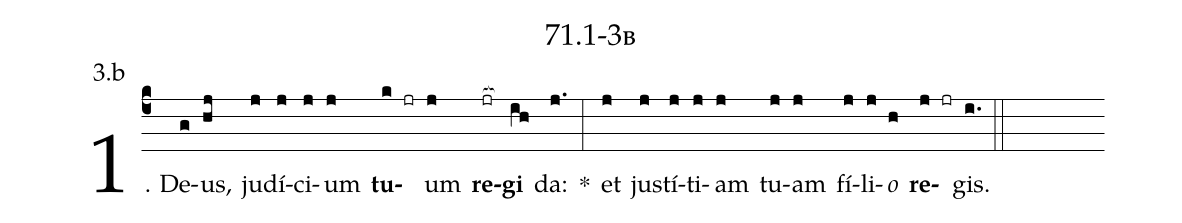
name: 71.1-3b;
annotation: 3.b;
%%
(c4)1. De(g)us,(hj) ju(j)dí(j)ci(j)um(j) <b>tu</b>(k jr)um(j) <b>re</b>(jr[ocb:1{])<b>gi</b>(ih[ocb:0}]) da:(j.) *(:) et(j) jus(j)tí(j)ti(j)am(j) tu(j)am(j) fí(j)li(j)<i>o</i>(h) <b>re</b>(j jr)gis.(i.) (::)


%E(j) u(j) o(j) u(h) a(j) e.(i.) (::)
